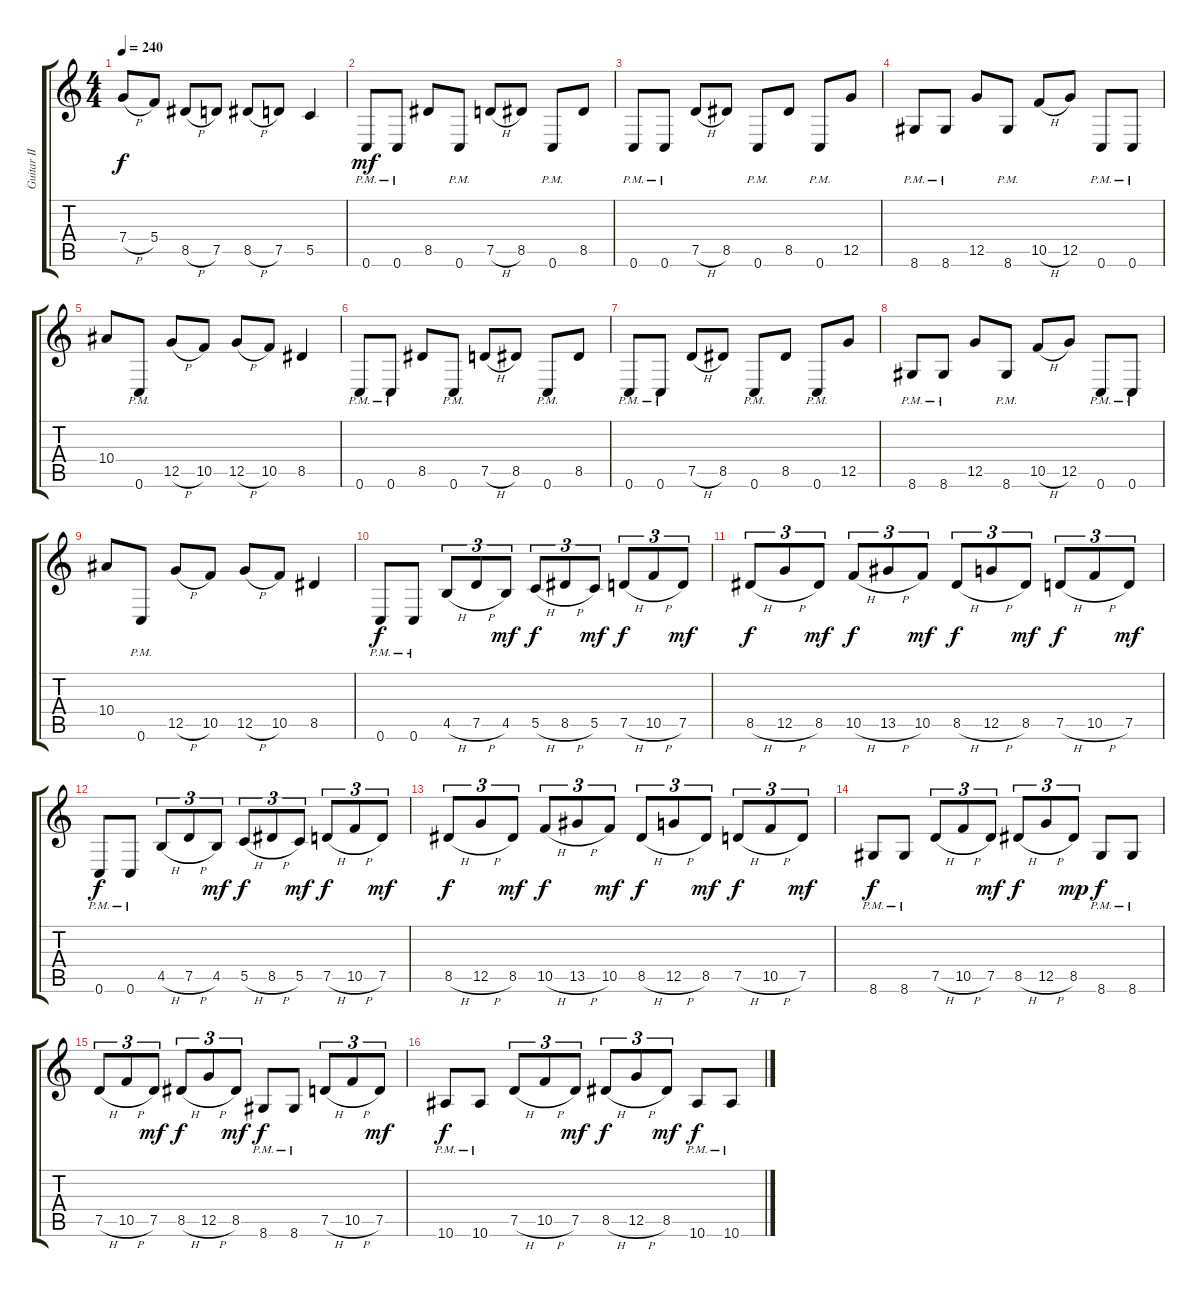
\track ("Guitar II" "Guitar II") {instrument distortionguitar}
\staff {score tabs}
\tuning (D4 A3 F3 C3 G2 C2) {hide}
\ts (4 4)
\tempo 240
\clef g2
\ks c
7.4{h}.8{dy f} 5.4.8 8.5{h}.8 7.5.8 8.5{h}.8 7.5.8 5.5.4 |
0.6{pm}.8{dy mf} 0.6{pm}.8 8.5.8 0.6{pm}.8 7.5{h}.8 8.5.8 0.6{pm}.8 8.5.8 |
0.6{pm}.8 0.6{pm}.8 7.5{h}.8 8.5.8 0.6{pm}.8 8.5.8 0.6{pm}.8 12.5.8 |
8.6{pm}.8 8.6{pm}.8 12.5.8 8.6{pm}.8 10.5{h}.8 12.5.8 0.6{pm}.8 0.6{pm}.8 |
10.4.8 0.6{pm}.8 12.5{h}.8 10.5.8 12.5{h}.8 10.5.8 8.5.4 |
0.6{pm}.8 0.6{pm}.8 8.5.8 0.6{pm}.8 7.5{h}.8 8.5.8 0.6{pm}.8 8.5.8 |
0.6{pm}.8 0.6{pm}.8 7.5{h}.8 8.5.8 0.6{pm}.8 8.5.8 0.6{pm}.8 12.5.8 |
8.6{pm}.8 8.6{pm}.8 12.5.8 8.6{pm}.8 10.5{h}.8 12.5.8 0.6{pm}.8 0.6{pm}.8 |
10.4.8 0.6{pm}.8 12.5{h}.8 10.5.8 12.5{h}.8 10.5.8 8.5.4 |
0.6{pm}.8{dy f} 0.6{pm}.8 4.5{h}.8{tu (3 2)} 7.5{h}.8{tu (3 2)} 4.5.8{tu (3 2) dy mf} 5.5{h}.8{tu (3 2) dy f} 8.5{h}.8{tu (3 2)} 5.5.8{tu (3 2) dy mf} 7.5{h}.8{tu (3 2) dy f} 10.5{h}.8{tu (3 2)} 7.5.8{tu (3 2) dy mf} |
8.5{h}.8{tu (3 2) dy f} 12.5{h}.8{tu (3 2)} 8.5.8{tu (3 2) dy mf} 10.5{h}.8{tu (3 2) dy f} 13.5{h}.8{tu (3 2)} 10.5.8{tu (3 2) dy mf} 8.5{h}.8{tu (3 2) dy f} 12.5{h}.8{tu (3 2)} 8.5.8{tu (3 2) dy mf} 7.5{h}.8{tu (3 2) dy f} 10.5{h}.8{tu (3 2)} 7.5.8{tu (3 2) dy mf} |
0.6{pm}.8{dy f} 0.6{pm}.8 4.5{h}.8{tu (3 2)} 7.5{h}.8{tu (3 2)} 4.5.8{tu (3 2) dy mf} 5.5{h}.8{tu (3 2) dy f} 8.5{h}.8{tu (3 2)} 5.5.8{tu (3 2) dy mf} 7.5{h}.8{tu (3 2) dy f} 10.5{h}.8{tu (3 2)} 7.5.8{tu (3 2) dy mf} |
8.5{h}.8{tu (3 2) dy f} 12.5{h}.8{tu (3 2)} 8.5.8{tu (3 2) dy mf} 10.5{h}.8{tu (3 2) dy f} 13.5{h}.8{tu (3 2)} 10.5.8{tu (3 2) dy mf} 8.5{h}.8{tu (3 2) dy f} 12.5{h}.8{tu (3 2)} 8.5.8{tu (3 2) dy mf} 7.5{h}.8{tu (3 2) dy f} 10.5{h}.8{tu (3 2)} 7.5.8{tu (3 2) dy mf} |
8.6{pm}.8{dy f} 8.6{pm}.8 7.5{h}.8{tu (3 2)} 10.5{h}.8{tu (3 2)} 7.5.8{tu (3 2) dy mf} 8.5{h}.8{tu (3 2) dy f} 12.5{h}.8{tu (3 2)} 8.5.8{tu (3 2) dy mp} 8.6{pm}.8{dy f} 8.6{pm}.8 |
7.5{h}.8{tu (3 2)} 10.5{h}.8{tu (3 2)} 7.5.8{tu (3 2) dy mf} 8.5{h}.8{tu (3 2) dy f} 12.5{h}.8{tu (3 2)} 8.5.8{tu (3 2) dy mf} 8.6{pm}.8{dy f} 8.6{pm}.8 7.5{h}.8{tu (3 2)} 10.5{h}.8{tu (3 2)} 7.5.8{tu (3 2) dy mf} |
10.6{pm}.8{dy f} 10.6{pm}.8 7.5{h}.8{tu (3 2)} 10.5{h}.8{tu (3 2)} 7.5.8{tu (3 2) dy mf} 8.5{h}.8{tu (3 2) dy f} 12.5{h}.8{tu (3 2)} 8.5.8{tu (3 2) dy mf} 10.6{pm}.8{dy f} 10.6{pm}.8
